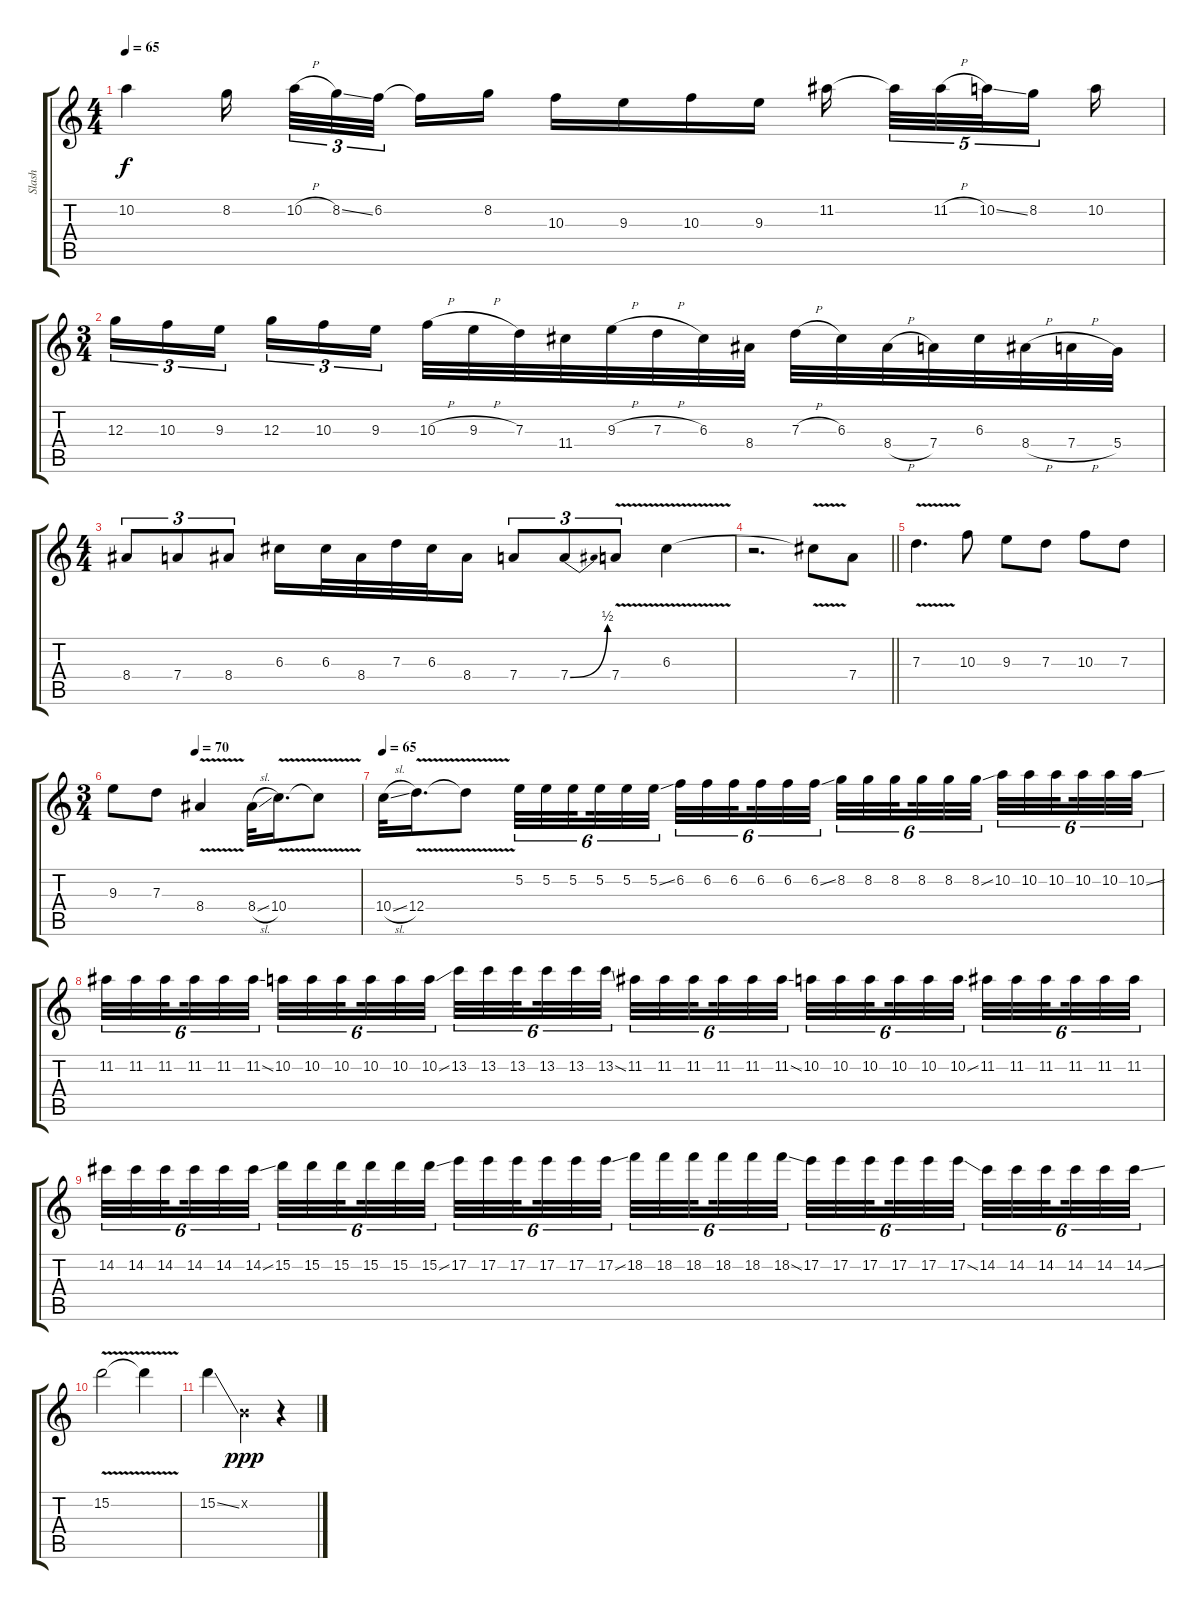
\track ("Slash" "Slash") {instrument overdrivenguitar}
\staff {score tabs}
\tuning (E4 B3 G3 D3 A2 E2) {hide}
\ts (4 4)
\tempo 65
\clef g2
\ks c
10.2{t}.4{dy f} 8.2.16{beam splitsecondary} 10.2{h}.32{tu (3 2)} 8.2{ss}.32{tu (3 2)} 6.2.32{tu (3 2) beam splitsecondary} 6.2{t}.16 8.2.16 10.3.16 9.3.16 10.3.16 9.3.16 11.2.16{beam splitsecondary} 11.2{t}.32{tu (5 4)} 11.2{h}.32{tu (5 4)} 10.2{ss}.32{tu (5 4)} 8.2.16{tu (5 4) beam splitsecondary} 10.2.16 |
\ts (3 4)
12.3.16{tu (3 2)} 10.3.16{tu (3 2)} 9.3.16{tu (3 2) beam splitsecondary} 12.3.16{tu (3 2)} 10.3.16{tu (3 2)} 9.3.16{tu (3 2)} 10.3{h}.32 9.3{h}.32 7.3.32 11.4.32 9.3{h}.32 7.3{h}.32 6.3.32 8.4.32 7.3{h}.32 6.3.32 8.4{h}.32 7.4.32 6.3.32 8.4{h}.32 7.4{h}.32 5.4.32 |
\ts (4 4)
8.4.8{tu (3 2)} 7.4.8{tu (3 2)} 8.4.8{tu (3 2)} 6.3.16 6.3.32 8.4.32 7.3.32 6.3.32 8.4.16 7.4.8{tu (3 2)} 7.4{be (bend 0 0 60 2)}.8{tu (3 2)} 7.4{v}.8{tu (3 2)} 6.3{v}.4 |
\barLineRight lightlight
r.2{d} 6.3{t}.8 7.4.8 |
7.3{v}.4{d} 10.3.8 9.3.8 7.3.8 10.3.8 7.3.8 |
\ts (3 4)
\tempo (70 0.3333333333333333)
9.3.8 7.3.8 8.4{v}.4 8.4{sl}.32 10.4{v}.16{d} 10.4{t}.8 |
\tempo 65
10.4{sl}.32 12.4{v}.16{d} 12.4{t}.8 5.2.32{tu (6 4)} 5.2.32{tu (6 4)} 5.2.32{tu (6 4) beam splitsecondary} 5.2.32{tu (6 4)} 5.2.32{tu (6 4)} 5.2{ss}.32{tu (6 4) beam splitsecondary} 6.2.32{tu (6 4)} 6.2.32{tu (6 4)} 6.2.32{tu (6 4) beam splitsecondary} 6.2.32{tu (6 4)} 6.2.32{tu (6 4)} 6.2{ss}.32{tu (6 4)} 8.2.32{tu (6 4)} 8.2.32{tu (6 4)} 8.2.32{tu (6 4) beam splitsecondary} 8.2.32{tu (6 4)} 8.2.32{tu (6 4)} 8.2{ss}.32{tu (6 4) beam splitsecondary} 10.2.32{tu (6 4)} 10.2.32{tu (6 4)} 10.2.32{tu (6 4) beam splitsecondary} 10.2.32{tu (6 4)} 10.2.32{tu (6 4)} 10.2{ss}.32{tu (6 4)} |
11.2.32{tu (6 4)} 11.2.32{tu (6 4)} 11.2.32{tu (6 4) beam splitsecondary} 11.2.32{tu (6 4)} 11.2.32{tu (6 4)} 11.2{ss}.32{tu (6 4) beam splitsecondary} 10.2.32{tu (6 4)} 10.2.32{tu (6 4)} 10.2.32{tu (6 4) beam splitsecondary} 10.2.32{tu (6 4)} 10.2.32{tu (6 4)} 10.2{ss}.32{tu (6 4)} 13.2.32{tu (6 4)} 13.2.32{tu (6 4)} 13.2.32{tu (6 4) beam splitsecondary} 13.2.32{tu (6 4)} 13.2.32{tu (6 4)} 13.2{ss}.32{tu (6 4) beam splitsecondary} 11.2.32{tu (6 4)} 11.2.32{tu (6 4)} 11.2.32{tu (6 4) beam splitsecondary} 11.2.32{tu (6 4)} 11.2.32{tu (6 4)} 11.2{ss}.32{tu (6 4)} 10.2.32{tu (6 4)} 10.2.32{tu (6 4)} 10.2.32{tu (6 4) beam splitsecondary} 10.2.32{tu (6 4)} 10.2.32{tu (6 4)} 10.2{ss}.32{tu (6 4) beam splitsecondary} 11.2.32{tu (6 4)} 11.2.32{tu (6 4)} 11.2.32{tu (6 4) beam splitsecondary} 11.2.32{tu (6 4)} 11.2.32{tu (6 4)} 11.2.32{tu (6 4)} |
14.2.32{tu (6 4)} 14.2.32{tu (6 4)} 14.2.32{tu (6 4) beam splitsecondary} 14.2.32{tu (6 4)} 14.2.32{tu (6 4)} 14.2{ss}.32{tu (6 4) beam splitsecondary} 15.2.32{tu (6 4)} 15.2.32{tu (6 4)} 15.2.32{tu (6 4) beam splitsecondary} 15.2.32{tu (6 4)} 15.2.32{tu (6 4)} 15.2{ss}.32{tu (6 4)} 17.2.32{tu (6 4)} 17.2.32{tu (6 4)} 17.2.32{tu (6 4) beam splitsecondary} 17.2.32{tu (6 4)} 17.2.32{tu (6 4)} 17.2{ss}.32{tu (6 4) beam splitsecondary} 18.2.32{tu (6 4)} 18.2.32{tu (6 4)} 18.2.32{tu (6 4) beam splitsecondary} 18.2.32{tu (6 4)} 18.2.32{tu (6 4)} 18.2{ss}.32{tu (6 4)} 17.2.32{tu (6 4)} 17.2.32{tu (6 4)} 17.2.32{tu (6 4) beam splitsecondary} 17.2.32{tu (6 4)} 17.2.32{tu (6 4)} 17.2{ss}.32{tu (6 4) beam splitsecondary} 14.2.32{tu (6 4)} 14.2.32{tu (6 4)} 14.2.32{tu (6 4) beam splitsecondary} 14.2.32{tu (6 4)} 14.2.32{tu (6 4)} 14.2{ss}.32{tu (6 4)} |
15.2{v}.2 15.2{t}.4 |
15.2{ss}.4 0.2{x}.4{dy ppp} r.4
